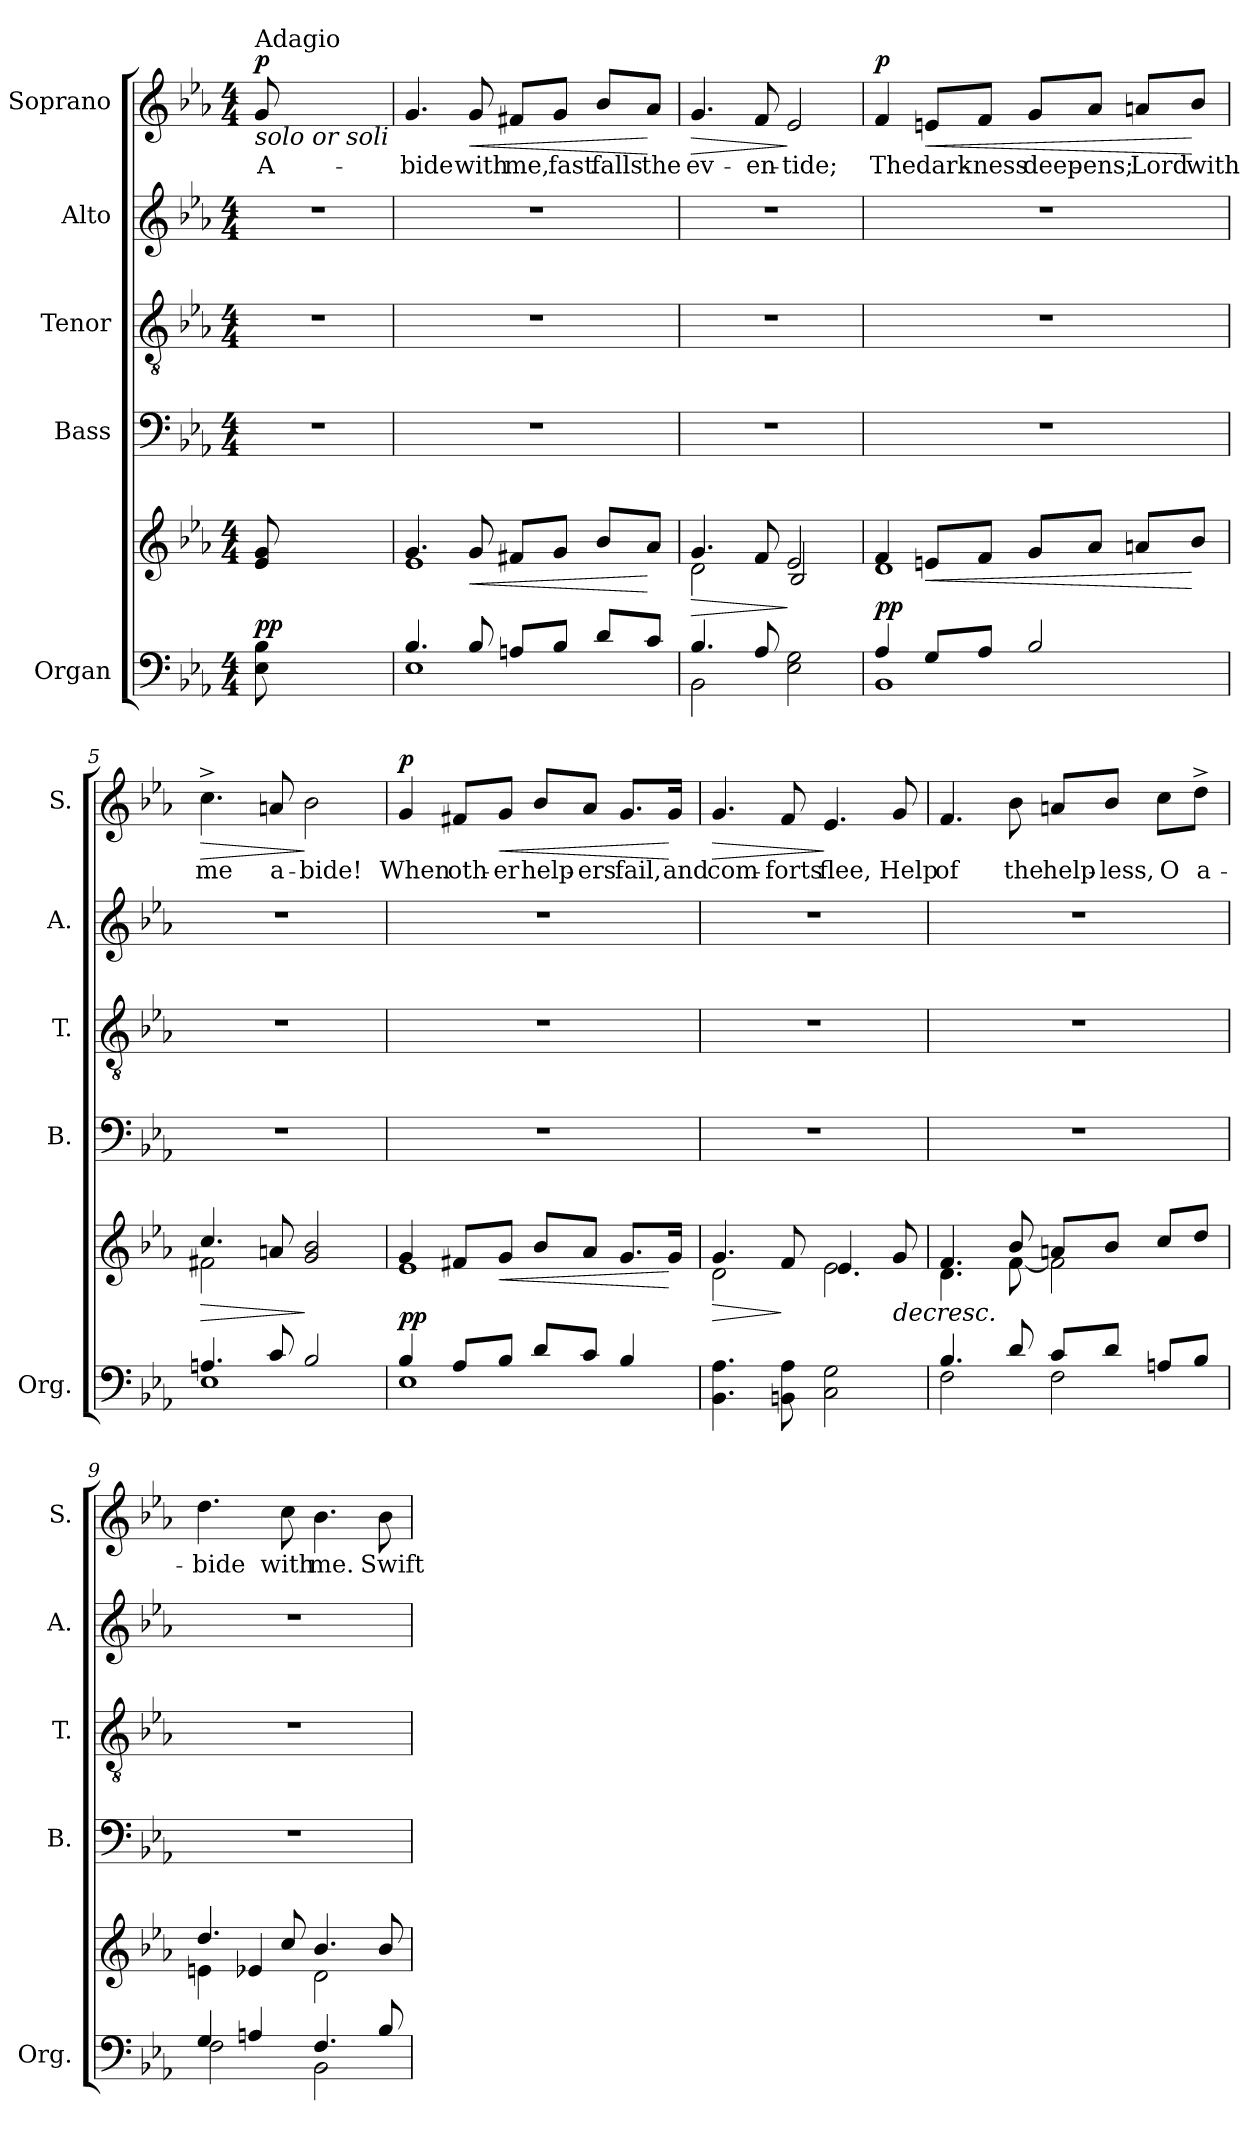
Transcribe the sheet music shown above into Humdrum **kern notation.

**kern	**kern	**dynam	**kern	**kern	**kern	**kern	**text	**dynam
*part5	*part5	*part5	*part4	*part3	*part2	*part1	*part1	*part1
*staff6	*staff5	*staff5/6	*staff4	*staff3	*staff2	*staff1	*staff1	*staff1
*I"Organ	*	*	*I"Bass	*I"Tenor	*I"Alto	*I"Soprano	*	*
*I'Org.	*	*	*I'B.	*I'T.	*I'A.	*I'S.	*	*
*clefF4	*clefG2	*	*clefF4	*clefGv2	*clefG2	*clefG2	*	*
*	*	*	*	*ITrd7c12	*	*	*	*
*k[b-e-a-]	*k[b-e-a-]	*	*k[b-e-a-]	*k[b-e-a-]	*k[b-e-a-]	*k[b-e-a-]	*	*
*E-:	*E-:	*	*E-:	*E-:	*E-:	*E-:	*	*
*M4/4	*M4/4	*	*M4/4	*M4/4	*M4/4	*M4/4	*	*
*MM62	*MM62	*	*MM62	*MM62	*MM62	*MM62	*	*
=1	=1	=1	=1	=1	=1	=1	=1	=1
!	!	!	!	!	!	!LO:TX:b:i:t=solo or soli	!	!
!	!	!	!	!	!	!LO:TX:a:t=Adagio	!	!
!	!	!LO:DY:a=2	!LO:N:vis=1	!LO:N:vis=1	!LO:N:vis=1	!	!LO:LY:b	!
!	!	!LO:DY:n=1:b	!	!	!	!	!	!LO:DY:a
8E-\ 8B-\	8e-/ 8g/	p p	1r	1r	1r	8g/	A-	p
2..ryy	2..ryy	.	.	.	.	2..ryy	.	.
=2	=2	=2	=2	=2	=2	=2	=2	=2
*^	*^	*	*	*	*	*	*	*
!	!	!	!	!	!	!	!	!	!LO:LY:b	!
4.B-/	1E-	4.g/	1e-	.	1r	1r	1r	4.g/	-bide	.
!	!	!	!	!LO:HP:b	!	!	!	!	!LO:LY:b	!LO:HP:b
8B-/	.	8g/	.	<	.	.	.	8g/	with	<
!	!	!	!	!	!	!	!	!	!LO:LY:b	!
8An/L	.	8f#X/L	.	.	.	.	.	8f#X/L	me,	.
!	!	!	!	!	!	!	!	!	!LO:LY:b	!
8B-/J	.	8g/J	.	.	.	.	.	8g/J	fast	.
!	!	!	!	!	!	!	!	!	!LO:LY:b	!
8d/L	.	8b-/L	.	.	.	.	.	8b-/L	falls	.
!	!	!	!	!	!	!	!	!	!LO:LY:b	!
8c/J	.	8a-/J	.	[	.	.	.	8a-/J	the	[
=3	=3	=3	=3	=3	=3	=3	=3	=3	=3	=3
!	!	!	!	!LO:HP:b	!	!	!	!	!LO:LY:b	!LO:HP:b
4.B-/	2BB-\	4.g/	2d\	>	1r	1r	1r	4.g/	ev-	>
!	!	!	!	!	!	!	!	!	!LO:LY:b	!
8A-/	.	8f/	.	.	.	.	.	8f/	-en-	.
!	!	!	!	!	!	!	!	!	!LO:LY:b	!
2E-\ 2G\	2ryy	2e-/	2B-/	]	.	.	.	2e-/	-tide;	]
=4	=4	=4	=4	=4	=4	=4	=4	=4	=4	=4
!	!	!	!	!LO:DY:a=2	!	!	!	!	!LO:LY:b	!
!	!	!	!	!LO:DY:n=1:b	!	!	!	!	!	!LO:DY:a
4A-/	1BB-	4f/	1d	p p	1r	1r	1r	4f/	The	p
!	!	!	!	!LO:HP:b	!	!	!	!	!LO:LY:b	!LO:HP:b
8G/L	.	8en/L	.	<	.	.	.	8en/L	dark-	<
!	!	!	!	!	!	!	!	!	!LO:LY:b	!
8A-/J	.	8f/J	.	.	.	.	.	8f/J	-ness	.
!	!	!	!	!	!	!	!	!	!LO:LY:b	!
2B-/	.	8g/L	.	.	.	.	.	8g/L	deep-	.
!	!	!	!	!	!	!	!	!	!LO:LY:b	!
.	.	8a-/J	.	.	.	.	.	8a-/J	-ens;	.
!	!	!	!	!	!	!	!	!	!LO:LY:b	!
.	.	8an/L	.	.	.	.	.	8an/L	Lord	.
!	!	!	!	!	!	!	!	!	!LO:LY:b	!
.	.	8b-/J	.	[	.	.	.	8b-/J	with	[
=5	=5	=5	=5	=5	=5	=5	=5	=5	=5	=5
!	!	!	!	!LO:HP:b	!	!	!	!	!LO:LY:b	!LO:HP:b
4.An/	1E-	4.cc/	2f#X\	>	1r	1r	1r	4.cc^>\	me	>
!	!	!	!	!	!	!	!	!	!LO:LY:b	!
8c/	.	8an/	.	.	.	.	.	8an/	a-	.
!	!	!	!	!	!	!	!	!	!LO:LY:b	!
2B-/	.	2g/ 2b-/	2ryy	]	.	.	.	2b-\	-bide!	]
!!LO:LB:g=z
=6	=6	=6	=6	=6	=6	=6	=6	=6	=6	=6
!	!	!	!	!LO:DY:a=2	!	!	!	!	!LO:LY:b	!
!	!	!	!	!LO:DY:n=1:b	!	!	!	!	!	!LO:DY:a
4B-/	1E-	4g/	1e-	p p	1r	1r	1r	4g/	When	p
!	!	!	!	!	!	!	!	!	!LO:LY:b	!
8A-/L	.	8f#X/L	.	.	.	.	.	8f#X/L	oth-	.
!	!	!	!	!LO:HP:b	!	!	!	!	!LO:LY:b	!LO:HP:b
8B-/J	.	8g/J	.	<	.	.	.	8g/J	-er	<
!	!	!	!	!	!	!	!	!	!LO:LY:b	!
8d/L	.	8b-/L	.	.	.	.	.	8b-/L	help-	.
!	!	!	!	!	!	!	!	!	!LO:LY:b	!
8c/J	.	8a-/J	.	.	.	.	.	8a-/J	-ers	.
!	!	!	!	!	!	!	!	!	!LO:LY:b	!
4B-/	.	8.g/L	.	.	.	.	.	8.g/L	fail,	.
!	!	!	!	!	!	!	!	!	!LO:LY:b	!
.	.	16g/Jk	.	[	.	.	.	16g/Jk	and	[
*v	*v	*	*	*	*	*	*	*	*	*
*	*v	*v	*	*	*	*	*	*	*
=7	=7	=7	=7	=7	=7	=7	=7	=7
!	!	!LO:HP:b	!	!	!	!	!LO:LY:b	!LO:HP:b
*	*^	*	*	*	*	*	*	*
*	*	*^	*	*	*	*	*	*	*
4.BB-\ 4.A-\	4.g/	2d\	2ryy	>	1r	1r	1r	4.g/	com-	>
!	!	!	!	!	!	!	!	!	!LO:LY:b	!
8BBn\ 8A-\	8f/	.	.	]	.	.	.	8f/	-forts	.
!	!	!	!	!	!	!	!	!	!LO:LY:b	!
2C\ 2G\	2e-\	4.e-/	2ryy	]	.	.	.	4.e-/	flee,	]
!	!	!	!	!LO:HP:b	!	!	!	!	!LO:LY:b	!
.	.	8g/	.	>	.	.	.	8g/	Help	.
*	*	*v	*v	*	*	*	*	*	*	*
=8	=8	=8	=8	=8	=8	=8	=8	=8	=8
*^	*	*	*	*	*	*	*	*	*
!	!	!	!	!	!	!	!	!	!LO:LY:b	!
4.B-/	2F\	4.f/	4.d\	.	1r	1r	1r	4.f/	of	.
!	!	!	!	!	!	!	!	!	!LO:LY:b	!
8d/	.	8b-/	[<8f\	.	.	.	.	8b-\	the	.
!	!	!	!	!	!	!	!	!	!LO:LY:b	!
8c/L	2F\	8an/L	2f\]	.	.	.	.	8an/L	help-	.
!	!	!	!	!	!	!	!	!	!LO:LY:b	!
8d/J	.	8b-/J	.	.	.	.	.	8b-/J	-less,	.
!	!	!	!	!	!	!	!	!	!LO:LY:b	!
8An/L	.	8cc/L	.	.	.	.	.	8cc\L	O	.
!	!	!	!	!	!	!	!	!	!LO:LY:b	!
8B-/J	.	8dd/J	.	.	.	.	.	8dd^>\J	a-	.
=9	=9	=9	=9	=9	=9	=9	=9	=9	=9	=9
!	!	!	!	!	!	!	!	!	!LO:LY:b	!
4G/	2F\	4.dd/	4en\	.	1r	1r	1r	4.dd\	-bide	.
4An/	.	.	4e-X/	.	.	.	.	.	.	.
!	!	!	!	!	!	!	!	!	!LO:LY:b	!
.	.	8cc/	.	.	.	.	.	8cc\	with	.
!	!	!	!	!	!	!	!	!	!LO:LY:b	!
4.F/	2BB-\	4.b-/	2d\	.	.	.	.	4.b-\	me.	.
!	!	!	!	!	!	!	!	!	!LO:LY:b	!
8B-/	.	8b-/	.	.	.	.	.	8b-\	Swift	.
*v	*v	*	*	*	*	*	*	*	*	*
*	*v	*v	*	*	*	*	*	*	*
=	=	=	=	=	=	=	=	=
*-	*-	*-	*-	*-	*-	*-	*-	*-
